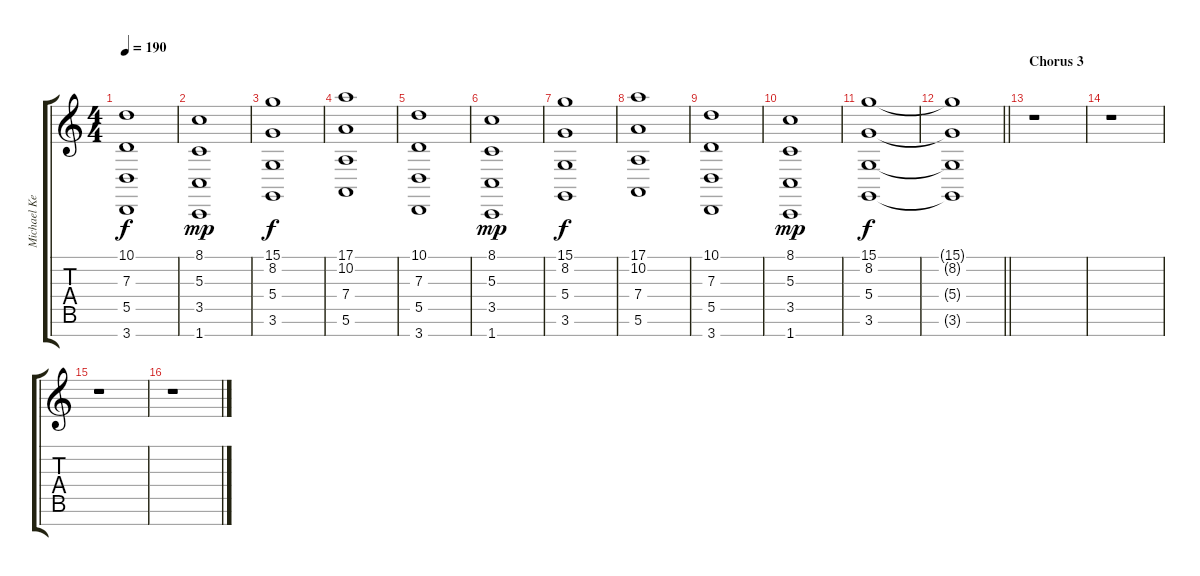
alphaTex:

\track ("Michael Kenny" "Michael Ke") {instrument stringensemble1}
\staff {score tabs}
\tuning (E4 B3 G3 D3 A2 E2 B1) {hide}
\ts (4 4)
\tempo 190
\clef g2
\ks c
(10.1 7.3 5.5 3.7).1{dy f} |
(8.1 5.3 3.5 1.7).1{dy mp} |
(15.1 8.2 5.4 3.6).1{dy f} |
(17.1 10.2 7.4 5.6).1 |
(10.1 7.3 5.5 3.7).1 |
(8.1 5.3 3.5 1.7).1{dy mp} |
(15.1 8.2 5.4 3.6).1{dy f} |
(17.1 10.2 7.4 5.6).1 |
(10.1 7.3 5.5 3.7).1 |
(8.1 5.3 3.5 1.7).1{dy mp} |
(15.1 8.2 5.4 3.6).1{dy f} |
\barLineRight lightlight
(15.1{t} 8.2{t} 5.4{t} 3.6{t}).1 |
\section ("" "Chorus 3")
r.1 |
r.1 |
r.1 |
r.1
